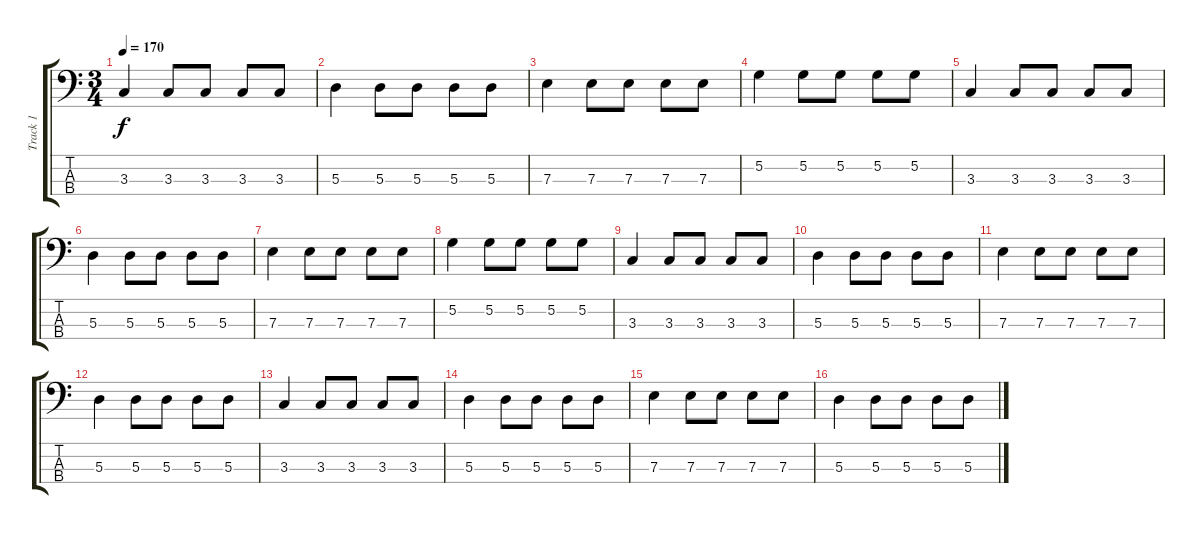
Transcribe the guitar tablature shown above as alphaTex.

\track ("Track 1" "Track 1") {instrument electricbasspick}
\staff {score tabs}
\tuning (G2 D2 A1 D1) {hide}
\ts (3 4)
\tempo 170
\clef f4
\ks c
3.3.4{dy f} 3.3.8 3.3.8 3.3.8 3.3.8 |
5.3.4 5.3.8 5.3.8 5.3.8 5.3.8 |
7.3.4 7.3.8 7.3.8 7.3.8 7.3.8 |
5.2.4 5.2.8 5.2.8 5.2.8 5.2.8 |
3.3.4 3.3.8 3.3.8 3.3.8 3.3.8 |
5.3.4 5.3.8 5.3.8 5.3.8 5.3.8 |
7.3.4 7.3.8 7.3.8 7.3.8 7.3.8 |
5.2.4 5.2.8 5.2.8 5.2.8 5.2.8 |
3.3.4 3.3.8 3.3.8 3.3.8 3.3.8 |
5.3.4 5.3.8 5.3.8 5.3.8 5.3.8 |
7.3.4 7.3.8 7.3.8 7.3.8 7.3.8 |
5.3.4 5.3.8 5.3.8 5.3.8 5.3.8 |
3.3.4 3.3.8 3.3.8 3.3.8 3.3.8 |
5.3.4 5.3.8 5.3.8 5.3.8 5.3.8 |
7.3.4 7.3.8 7.3.8 7.3.8 7.3.8 |
5.3.4 5.3.8 5.3.8 5.3.8 5.3.8
